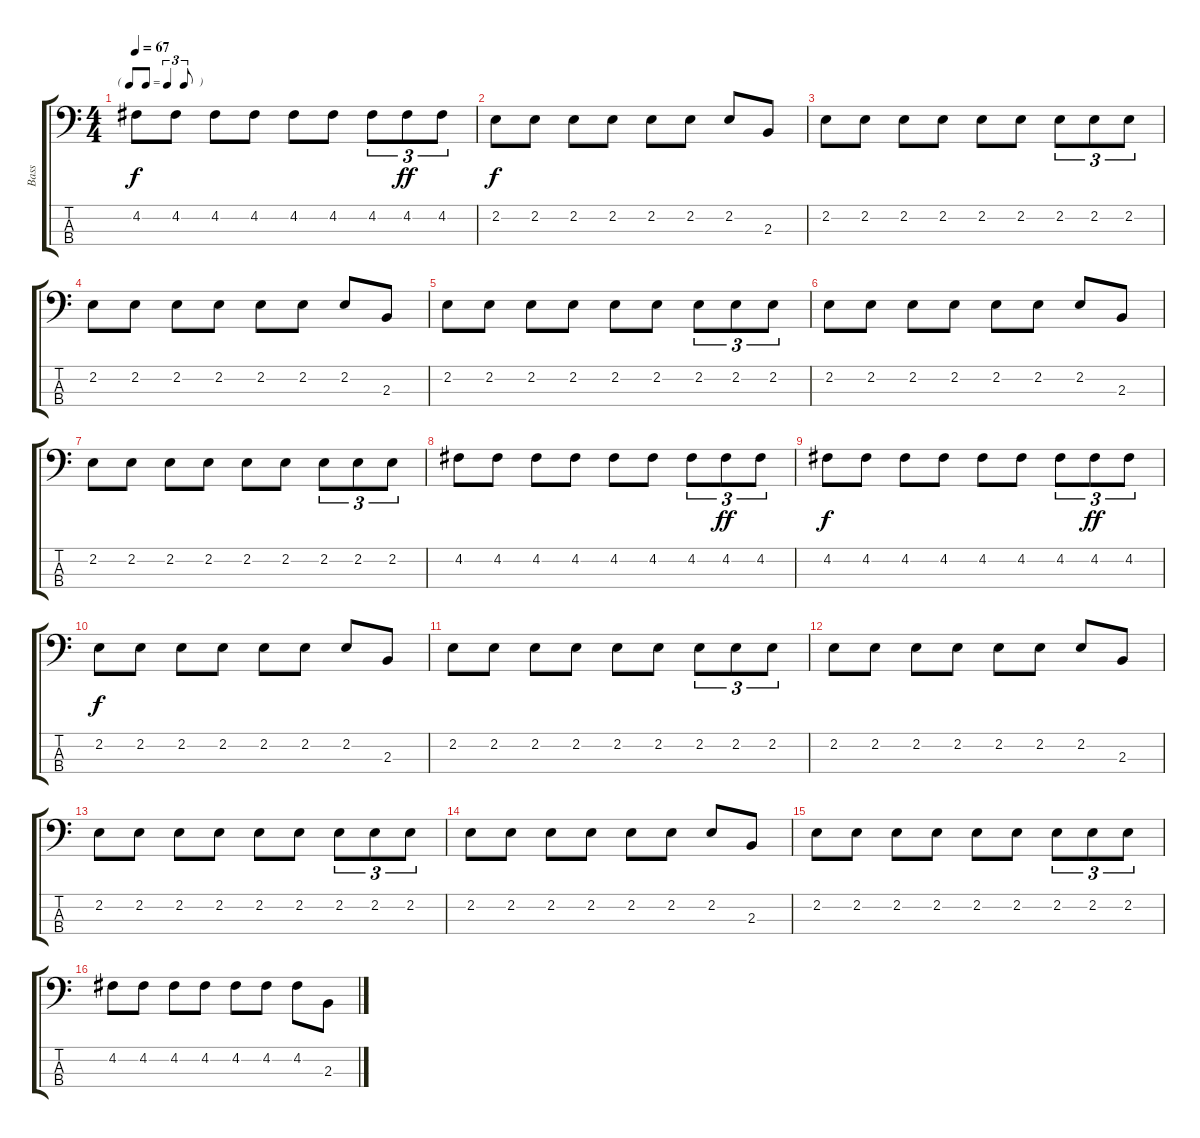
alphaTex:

\track ("Bass" "Bass") {instrument electricbassfinger}
\staff {score tabs}
\tuning (G2 D2 A1 E1) {hide}
\ts (4 4)
\tf triplet8th
\tempo 67
\clef f4
\ks c
4.2.8{dy f} 4.2.8 4.2.8 4.2.8 4.2.8 4.2.8 4.2.8{tu (3 2)} 4.2.8{tu (3 2) dy ff} 4.2.8{tu (3 2)} |
2.2.8{dy f} 2.2.8 2.2.8 2.2.8 2.2.8 2.2.8 2.2.8 2.3.8 |
2.2.8 2.2.8 2.2.8 2.2.8 2.2.8 2.2.8 2.2.8{tu (3 2)} 2.2.8{tu (3 2)} 2.2.8{tu (3 2)} |
2.2.8 2.2.8 2.2.8 2.2.8 2.2.8 2.2.8 2.2.8 2.3.8 |
2.2.8 2.2.8 2.2.8 2.2.8 2.2.8 2.2.8 2.2.8{tu (3 2)} 2.2.8{tu (3 2)} 2.2.8{tu (3 2)} |
2.2.8 2.2.8 2.2.8 2.2.8 2.2.8 2.2.8 2.2.8 2.3.8 |
2.2.8 2.2.8 2.2.8 2.2.8 2.2.8 2.2.8 2.2.8{tu (3 2)} 2.2.8{tu (3 2)} 2.2.8{tu (3 2)} |
4.2.8 4.2.8 4.2.8 4.2.8 4.2.8 4.2.8 4.2.8{tu (3 2)} 4.2.8{tu (3 2) dy ff} 4.2.8{tu (3 2)} |
4.2.8{dy f} 4.2.8 4.2.8 4.2.8 4.2.8 4.2.8 4.2.8{tu (3 2)} 4.2.8{tu (3 2) dy ff} 4.2.8{tu (3 2)} |
2.2.8{dy f} 2.2.8 2.2.8 2.2.8 2.2.8 2.2.8 2.2.8 2.3.8 |
2.2.8 2.2.8 2.2.8 2.2.8 2.2.8 2.2.8 2.2.8{tu (3 2)} 2.2.8{tu (3 2)} 2.2.8{tu (3 2)} |
2.2.8 2.2.8 2.2.8 2.2.8 2.2.8 2.2.8 2.2.8 2.3.8 |
2.2.8 2.2.8 2.2.8 2.2.8 2.2.8 2.2.8 2.2.8{tu (3 2)} 2.2.8{tu (3 2)} 2.2.8{tu (3 2)} |
2.2.8 2.2.8 2.2.8 2.2.8 2.2.8 2.2.8 2.2.8 2.3.8 |
2.2.8 2.2.8 2.2.8 2.2.8 2.2.8 2.2.8 2.2.8{tu (3 2)} 2.2.8{tu (3 2)} 2.2.8{tu (3 2)} |
4.2.8 4.2.8 4.2.8 4.2.8 4.2.8 4.2.8 4.2.8 2.3.8
